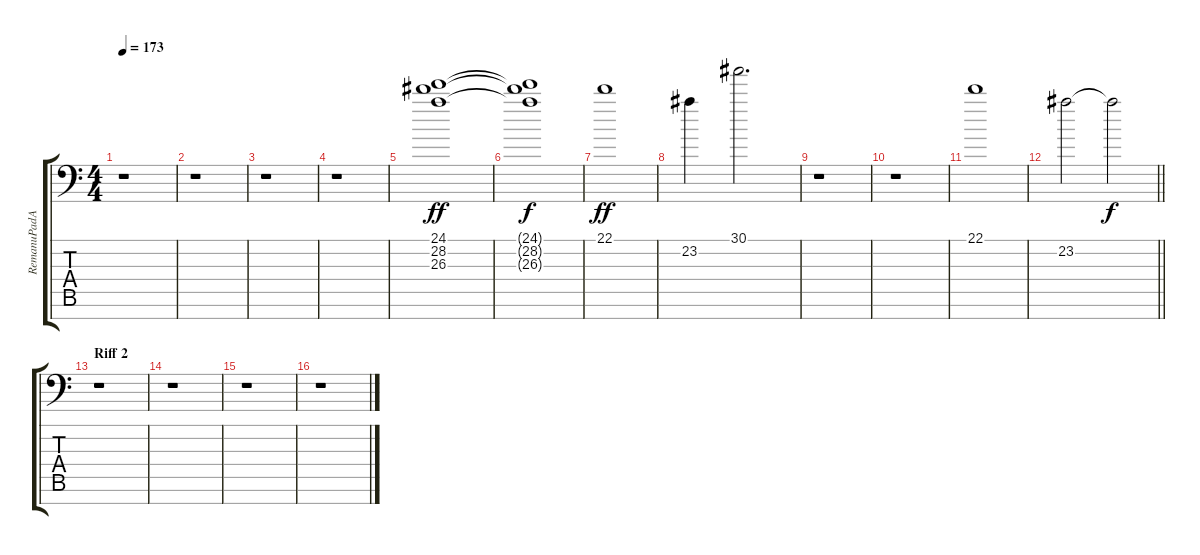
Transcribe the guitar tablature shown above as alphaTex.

\track ("RemanuPadArp" "RemanuPadA") {instrument pad5bowed}
\staff {score tabs}
\tuning (E4 B3 G3 D3 A2 E2 C-1) {hide}
\ts (4 4)
\tempo 173
\clef f4
\ks c
r.1{dy ff} |
r.1 |
r.1 |
r.1 |
(24.1 28.2 26.3).1 |
(24.1{t} 28.2{t} 26.3{t}).1{dy f} |
22.1.1{dy ff} |
23.2.4 30.1.2{d} |
r.1 |
r.1 |
22.1.1 |
\barLineRight lightlight
23.2.2 23.2{t}.2{dy f} |
\section ("" "Riff 2")
r.1 |
r.1 |
r.1 |
r.1
